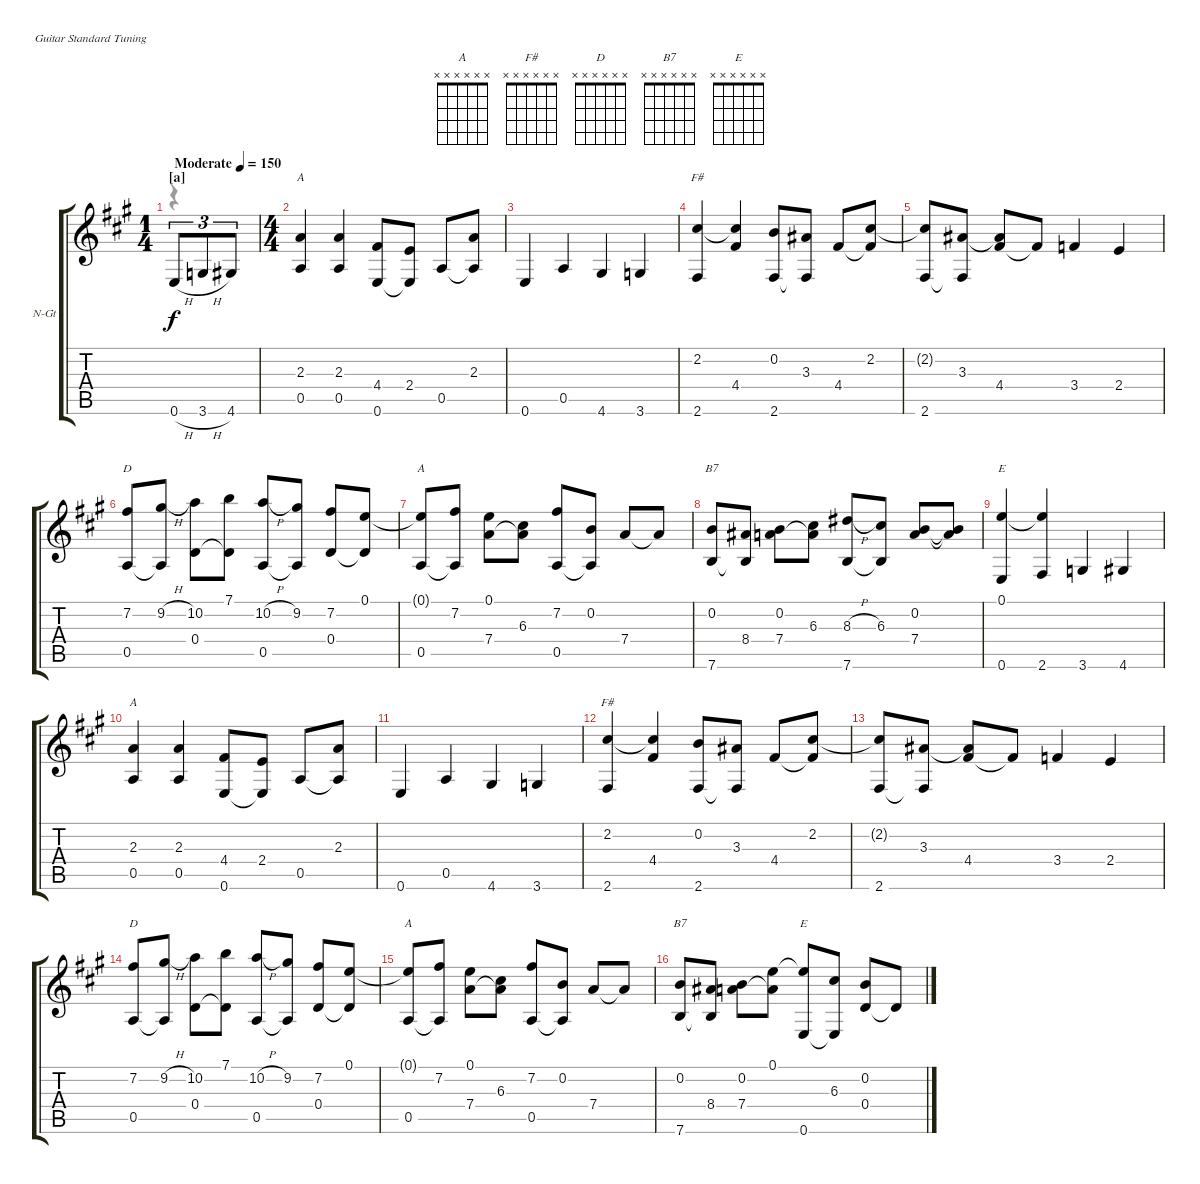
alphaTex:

\bracketExtendMode groupsimilarinstruments
\firstSystemTrackNameOrientation horizontal
\otherSystemsTrackNameOrientation horizontal
\track ("Traccia 1" "N-Gt") {instrument acousticguitarnylon}
\staff {score tabs}
\tuning (E4 B3 G3 D3 A2 E2)
\chord ("A" x x x x x x)
\chord ("F#" x x x x x x)
\chord ("D" x x x x x x)
\chord ("B7" x x x x x x)
\chord ("E" x x x x x x)
\voice
\ts (1 4)
\beaming (8 2)
\section ("" "[a]")
\tempo (150 "Moderate")
\clef g2
\ks a
0.6{h}.8{tu (3 2) dy f instrument acousticguitarnylon} 3.6{h}.8{tu (3 2)} 4.6.8{tu (3 2)} |
\ts (4 4)
\beaming (8 2 2 2 2)
(2.3 0.5).4{ch "A"} (2.3 0.5).4 (4.4 0.6).8 (2.4 0.6{t}).8 0.5.8 (2.3 0.5{t}).8 |
0.6.4 0.5.4 4.6.4 3.6.4 |
(2.2 2.6).4{ch "F#"} (2.2{t} 4.4).4 (0.2 2.6).8 (3.3 2.6{t}).8 4.4.8 (2.2 4.4{t}).8 |
(2.2{t} 2.6).8 (3.3 2.6{t}).8 (3.3{t} 4.4).8 4.4{t}.8 3.4.4 2.4.4 |
(7.2 0.5).8{ch "D"} (9.2{h} 0.5{t}).8 (10.2 0.4).8 (7.1 0.4{t}).8 (10.2{h} 0.5).8 (9.2 0.5{t}).8 (7.2 0.4).8 (0.1 0.4{t}).8 |
(0.1{t} 0.5).8{ch "A"} (7.2 0.5{t}).8 (0.1 7.4).8 (6.3 7.4{t}).8 (7.2 0.5).8 (0.2 0.5{t}).8 7.4.8 7.4{t}.8 |
(0.2 7.6).8{ch "B7"} (8.4 7.6{t}).8 (0.2 7.4).8 (6.3 7.4{t}).8 (8.3{h} 7.6).8 (6.3 7.6{t}).8 (0.2 7.4).8 (0.2{t} 7.4{t}).8 |
(0.1 0.6).4{ch "E"} (0.1{t} 2.6).4 3.6.4 4.6.4 |
(2.3 0.5).4{ch "A"} (2.3 0.5).4 (4.4 0.6).8 (2.4 0.6{t}).8 0.5.8 (2.3 0.5{t}).8 |
0.6.4 0.5.4 4.6.4 3.6.4 |
(2.2 2.6).4{ch "F#"} (2.2{t} 4.4).4 (0.2 2.6).8 (3.3 2.6{t}).8 4.4.8 (2.2 4.4{t}).8 |
(2.2{t} 2.6).8 (3.3 2.6{t}).8 (3.3{t} 4.4).8 4.4{t}.8 3.4.4 2.4.4 |
(7.2 0.5).8{ch "D"} (9.2{h} 0.5{t}).8 (10.2 0.4).8 (7.1 0.4{t}).8 (10.2{h} 0.5).8 (9.2 0.5{t}).8 (7.2 0.4).8 (0.1 0.4{t}).8 |
(0.1{t} 0.5).8{ch "A"} (7.2 0.5{t}).8 (0.1 7.4).8 (6.3 7.4{t}).8 (7.2 0.5).8 (0.2 0.5{t}).8 7.4.8 7.4{t}.8 |
(0.2 7.6).8{ch "B7"} (8.4 7.6{t}).8 (0.2 7.4).8 (0.1 7.4{t}).8 (0.1{t} 0.6).8{ch "E"} (6.3 0.6{t}).8 (0.2 0.4).8 0.4{t}.8
\voice
\clef g2
\ottava regular
\simile none
\ks a
r.4{dy mf} |
|
|
|
|
|
|
|
|
|
|
|
|
|
|
